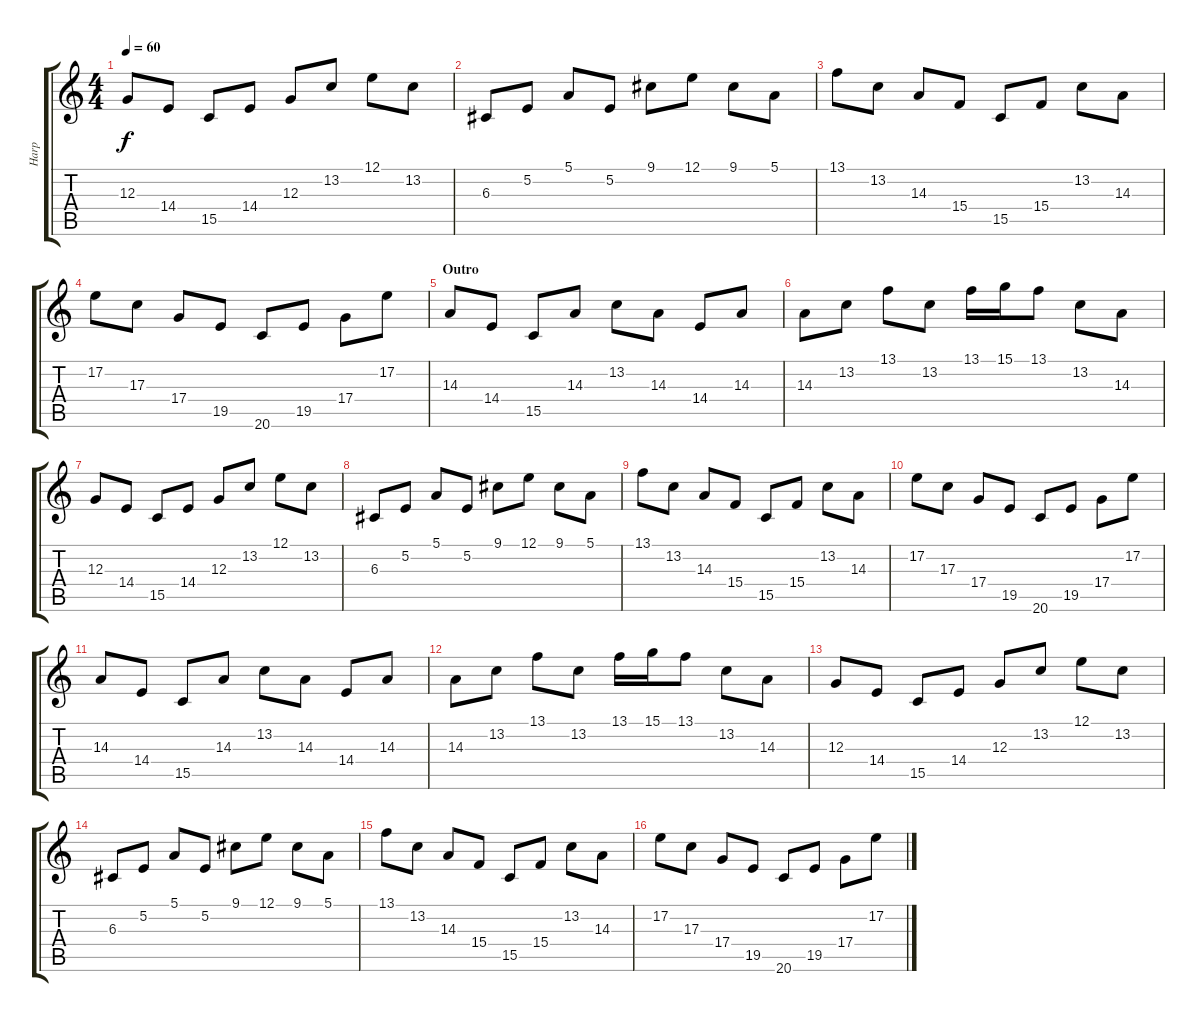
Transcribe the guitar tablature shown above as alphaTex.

\track ("Harp" "Harp") {instrument orchestralharp}
\staff {score tabs}
\tuning (E4 B3 G3 D3 A2 E2) {hide}
\ts (4 4)
\tempo 60
\clef g2
\ks c
12.3.8{dy f} 14.4.8 15.5.8 14.4.8 12.3.8 13.2.8 12.1.8 13.2.8 |
6.3.8 5.2.8 5.1.8 5.2.8 9.1.8 12.1.8 9.1.8 5.1.8 |
13.1.8 13.2.8 14.3.8 15.4.8 15.5.8 15.4.8 13.2.8 14.3.8 |
17.2.8 17.3.8 17.4.8 19.5.8 20.6.8 19.5.8 17.4.8 17.2.8 |
\section ("" "Outro")
14.3.8 14.4.8 15.5.8 14.3.8 13.2.8 14.3.8 14.4.8 14.3.8 |
14.3.8 13.2.8 13.1.8 13.2.8 13.1.16 15.1.16 13.1.8 13.2.8 14.3.8 |
12.3.8 14.4.8 15.5.8 14.4.8 12.3.8 13.2.8 12.1.8 13.2.8 |
6.3.8 5.2.8 5.1.8 5.2.8 9.1.8 12.1.8 9.1.8 5.1.8 |
13.1.8 13.2.8 14.3.8 15.4.8 15.5.8 15.4.8 13.2.8 14.3.8 |
17.2.8 17.3.8 17.4.8 19.5.8 20.6.8 19.5.8 17.4.8 17.2.8 |
14.3.8 14.4.8 15.5.8 14.3.8 13.2.8 14.3.8 14.4.8 14.3.8 |
14.3.8 13.2.8 13.1.8 13.2.8 13.1.16 15.1.16 13.1.8 13.2.8 14.3.8 |
12.3.8 14.4.8 15.5.8 14.4.8 12.3.8 13.2.8 12.1.8 13.2.8 |
6.3.8 5.2.8 5.1.8 5.2.8 9.1.8 12.1.8 9.1.8 5.1.8 |
13.1.8 13.2.8 14.3.8 15.4.8 15.5.8 15.4.8 13.2.8 14.3.8 |
17.2.8 17.3.8 17.4.8 19.5.8 20.6.8 19.5.8 17.4.8 17.2.8
